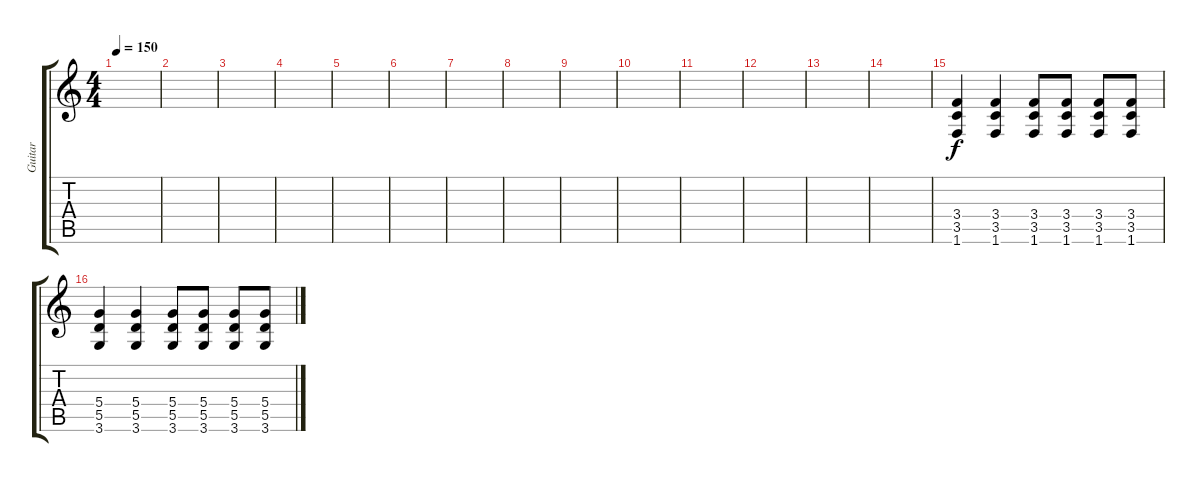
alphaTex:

\track ("Guitar" "Guitar") {instrument overdrivenguitar}
\staff {score tabs}
\tuning (E4 B3 G3 D3 A2 E2) {hide}
\ts (4 4)
\tempo 150
\clef g2
\ks c
|
|
|
|
|
|
|
|
|
|
|
|
|
|
(3.4 3.5 1.6).4 (3.4 3.5 1.6).4 (3.4 3.5 1.6).8 (3.4 3.5 1.6).8 (3.4 3.5 1.6).8 (3.4 3.5 1.6).8 |
(5.4 5.5 3.6).4 (5.4 5.5 3.6).4 (5.4 5.5 3.6).8 (5.4 5.5 3.6).8 (5.4 5.5 3.6).8 (5.4 5.5 3.6).8
